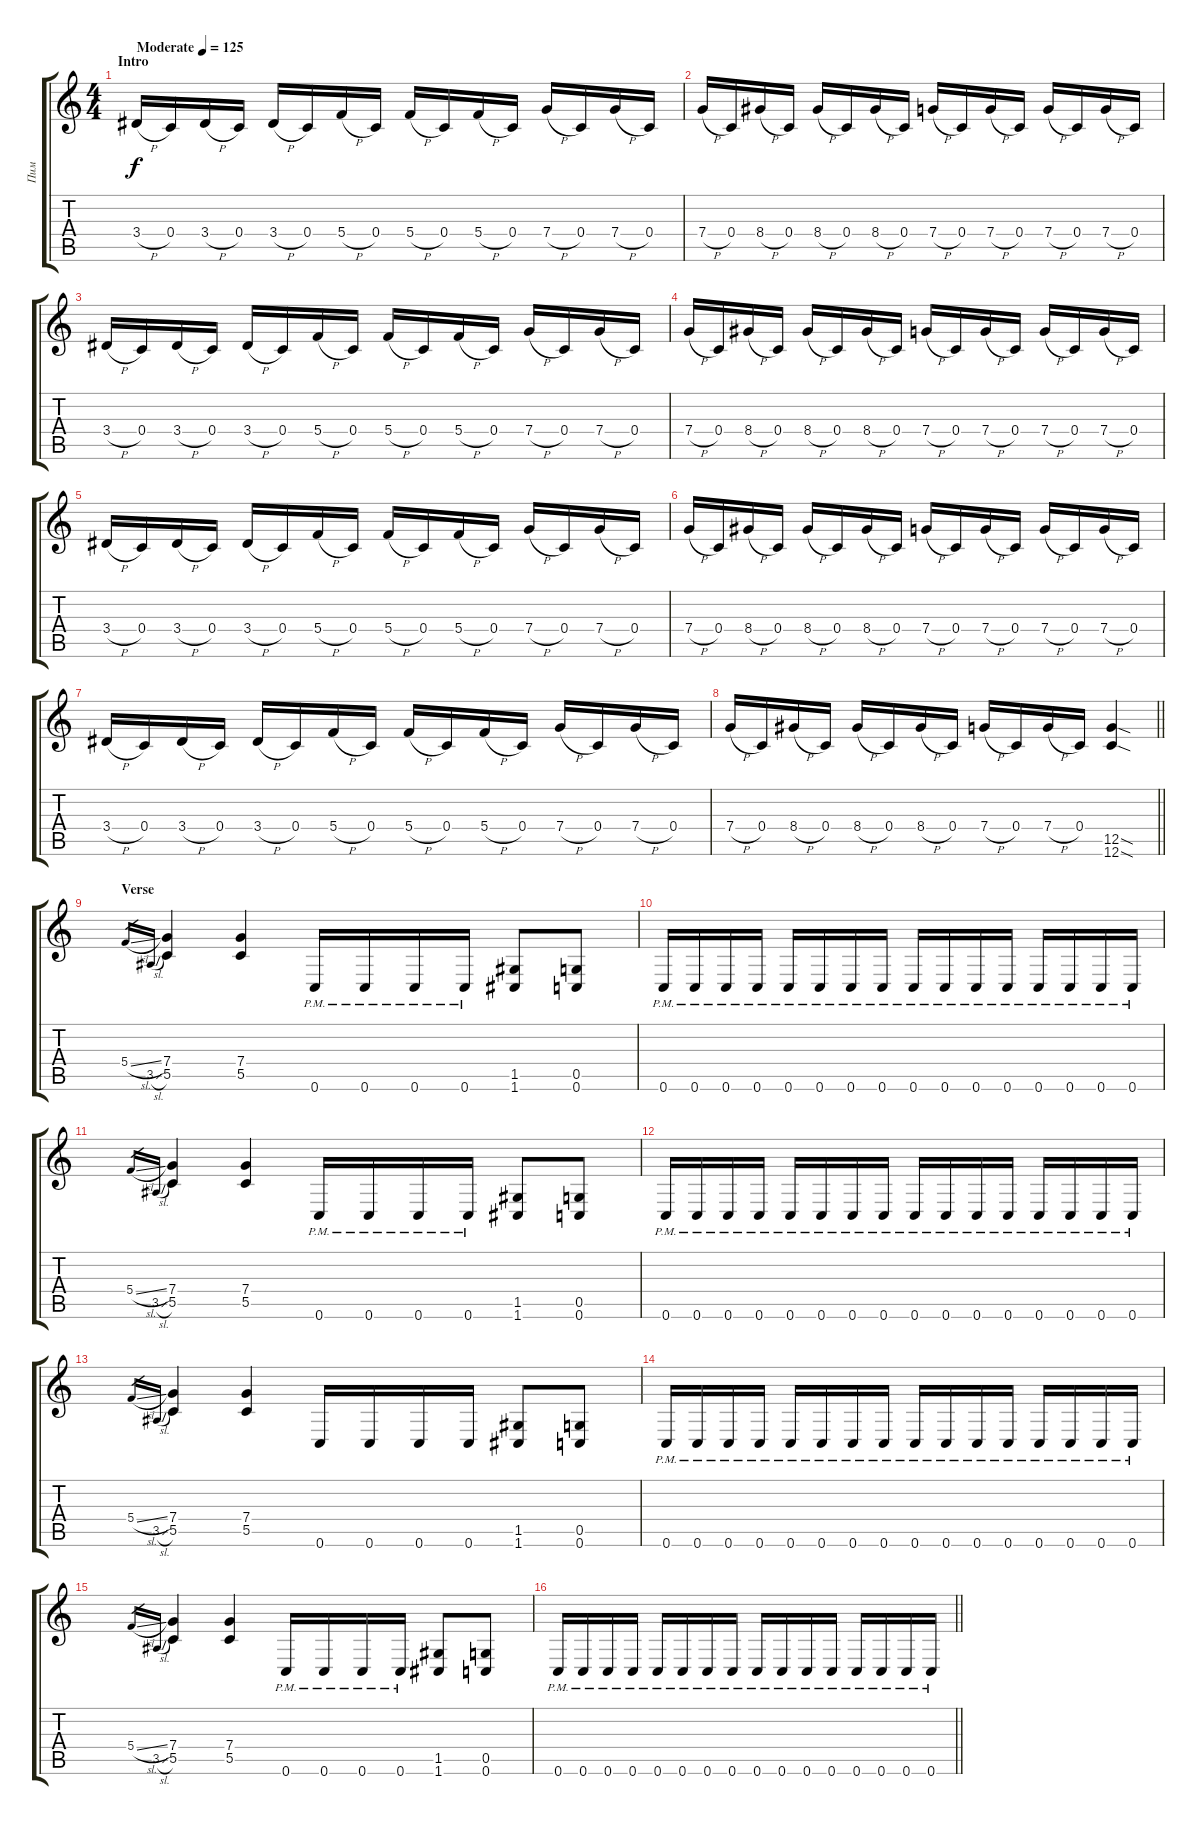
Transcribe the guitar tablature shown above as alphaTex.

\track ("Пим" "Пим") {instrument distortionguitar}
\staff {score tabs}
\tuning (D4 A3 F3 C3 G2 C2) {hide}
\ts (4 4)
\section ("" "Intro")
\tempo (125 "Moderate")
\clef g2
\ks c
3.4{h}.16{dy f instrument distortionguitar} 0.4.16 3.4{h}.16 0.4.16 3.4{h}.16 0.4.16 5.4{h}.16 0.4.16 5.4{h}.16 0.4.16 5.4{h}.16 0.4.16 7.4{h}.16 0.4.16 7.4{h}.16 0.4.16 |
7.4{h}.16 0.4.16 8.4{h}.16 0.4.16 8.4{h}.16 0.4.16 8.4{h}.16 0.4.16 7.4{h}.16 0.4.16 7.4{h}.16 0.4.16 7.4{h}.16 0.4.16 7.4{h}.16 0.4.16 |
3.4{h}.16 0.4.16 3.4{h}.16 0.4.16 3.4{h}.16 0.4.16 5.4{h}.16 0.4.16 5.4{h}.16 0.4.16 5.4{h}.16 0.4.16 7.4{h}.16 0.4.16 7.4{h}.16 0.4.16 |
7.4{h}.16 0.4.16 8.4{h}.16 0.4.16 8.4{h}.16 0.4.16 8.4{h}.16 0.4.16 7.4{h}.16 0.4.16 7.4{h}.16 0.4.16 7.4{h}.16 0.4.16 7.4{h}.16 0.4.16 |
3.4{h}.16 0.4.16 3.4{h}.16 0.4.16 3.4{h}.16 0.4.16 5.4{h}.16 0.4.16 5.4{h}.16 0.4.16 5.4{h}.16 0.4.16 7.4{h}.16 0.4.16 7.4{h}.16 0.4.16 |
7.4{h}.16 0.4.16 8.4{h}.16 0.4.16 8.4{h}.16 0.4.16 8.4{h}.16 0.4.16 7.4{h}.16 0.4.16 7.4{h}.16 0.4.16 7.4{h}.16 0.4.16 7.4{h}.16 0.4.16 |
3.4{h}.16 0.4.16 3.4{h}.16 0.4.16 3.4{h}.16 0.4.16 5.4{h}.16 0.4.16 5.4{h}.16 0.4.16 5.4{h}.16 0.4.16 7.4{h}.16 0.4.16 7.4{h}.16 0.4.16 |
\barLineRight lightlight
7.4{h}.16 0.4.16 8.4{h}.16 0.4.16 8.4{h}.16 0.4.16 8.4{h}.16 0.4.16 7.4{h}.16 0.4.16 7.4{h}.16 0.4.16 (12.5{sod} 12.6{sod}).4 |
\section ("" "Verse")
5.4{sl}.16{gr} 3.5{sl}.16{gr} (7.4 5.5).4 (7.4 5.5).4 0.6{pm}.16 0.6{pm}.16 0.6{pm}.16 0.6{pm}.16 (1.5 1.6).8 (0.5 0.6).8 |
0.6{pm}.16 0.6{pm}.16 0.6{pm}.16 0.6{pm}.16 0.6{pm}.16 0.6{pm}.16 0.6{pm}.16 0.6{pm}.16 0.6{pm}.16 0.6{pm}.16 0.6{pm}.16 0.6{pm}.16 0.6{pm}.16 0.6{pm}.16 0.6{pm}.16 0.6{pm}.16 |
5.4{sl}.16{gr} 3.5{sl}.16{gr} (7.4 5.5).4 (7.4 5.5).4 0.6{pm}.16 0.6{pm}.16 0.6{pm}.16 0.6{pm}.16 (1.5 1.6).8 (0.5 0.6).8 |
0.6{pm}.16 0.6{pm}.16 0.6{pm}.16 0.6{pm}.16 0.6{pm}.16 0.6{pm}.16 0.6{pm}.16 0.6{pm}.16 0.6{pm}.16 0.6{pm}.16 0.6{pm}.16 0.6{pm}.16 0.6{pm}.16 0.6{pm}.16 0.6{pm}.16 0.6{pm}.16 |
5.4{sl}.16{gr} 3.5{sl}.16{gr} (7.4 5.5).4 (7.4 5.5).4 0.6.16 0.6.16 0.6.16 0.6.16 (1.5 1.6).8 (0.5 0.6).8 |
0.6{pm}.16 0.6{pm}.16 0.6{pm}.16 0.6{pm}.16 0.6{pm}.16 0.6{pm}.16 0.6{pm}.16 0.6{pm}.16 0.6{pm}.16 0.6{pm}.16 0.6{pm}.16 0.6{pm}.16 0.6{pm}.16 0.6{pm}.16 0.6{pm}.16 0.6{pm}.16 |
5.4{sl}.16{gr} 3.5{sl}.16{gr} (7.4 5.5).4 (7.4 5.5).4 0.6{pm}.16 0.6{pm}.16 0.6{pm}.16 0.6{pm}.16 (1.5 1.6).8 (0.5 0.6).8 |
\barLineRight lightlight
0.6{pm}.16 0.6{pm}.16 0.6{pm}.16 0.6{pm}.16 0.6{pm}.16 0.6{pm}.16 0.6{pm}.16 0.6{pm}.16 0.6{pm}.16 0.6{pm}.16 0.6{pm}.16 0.6{pm}.16 0.6{pm}.16 0.6{pm}.16 0.6{pm}.16 0.6{pm}.16
